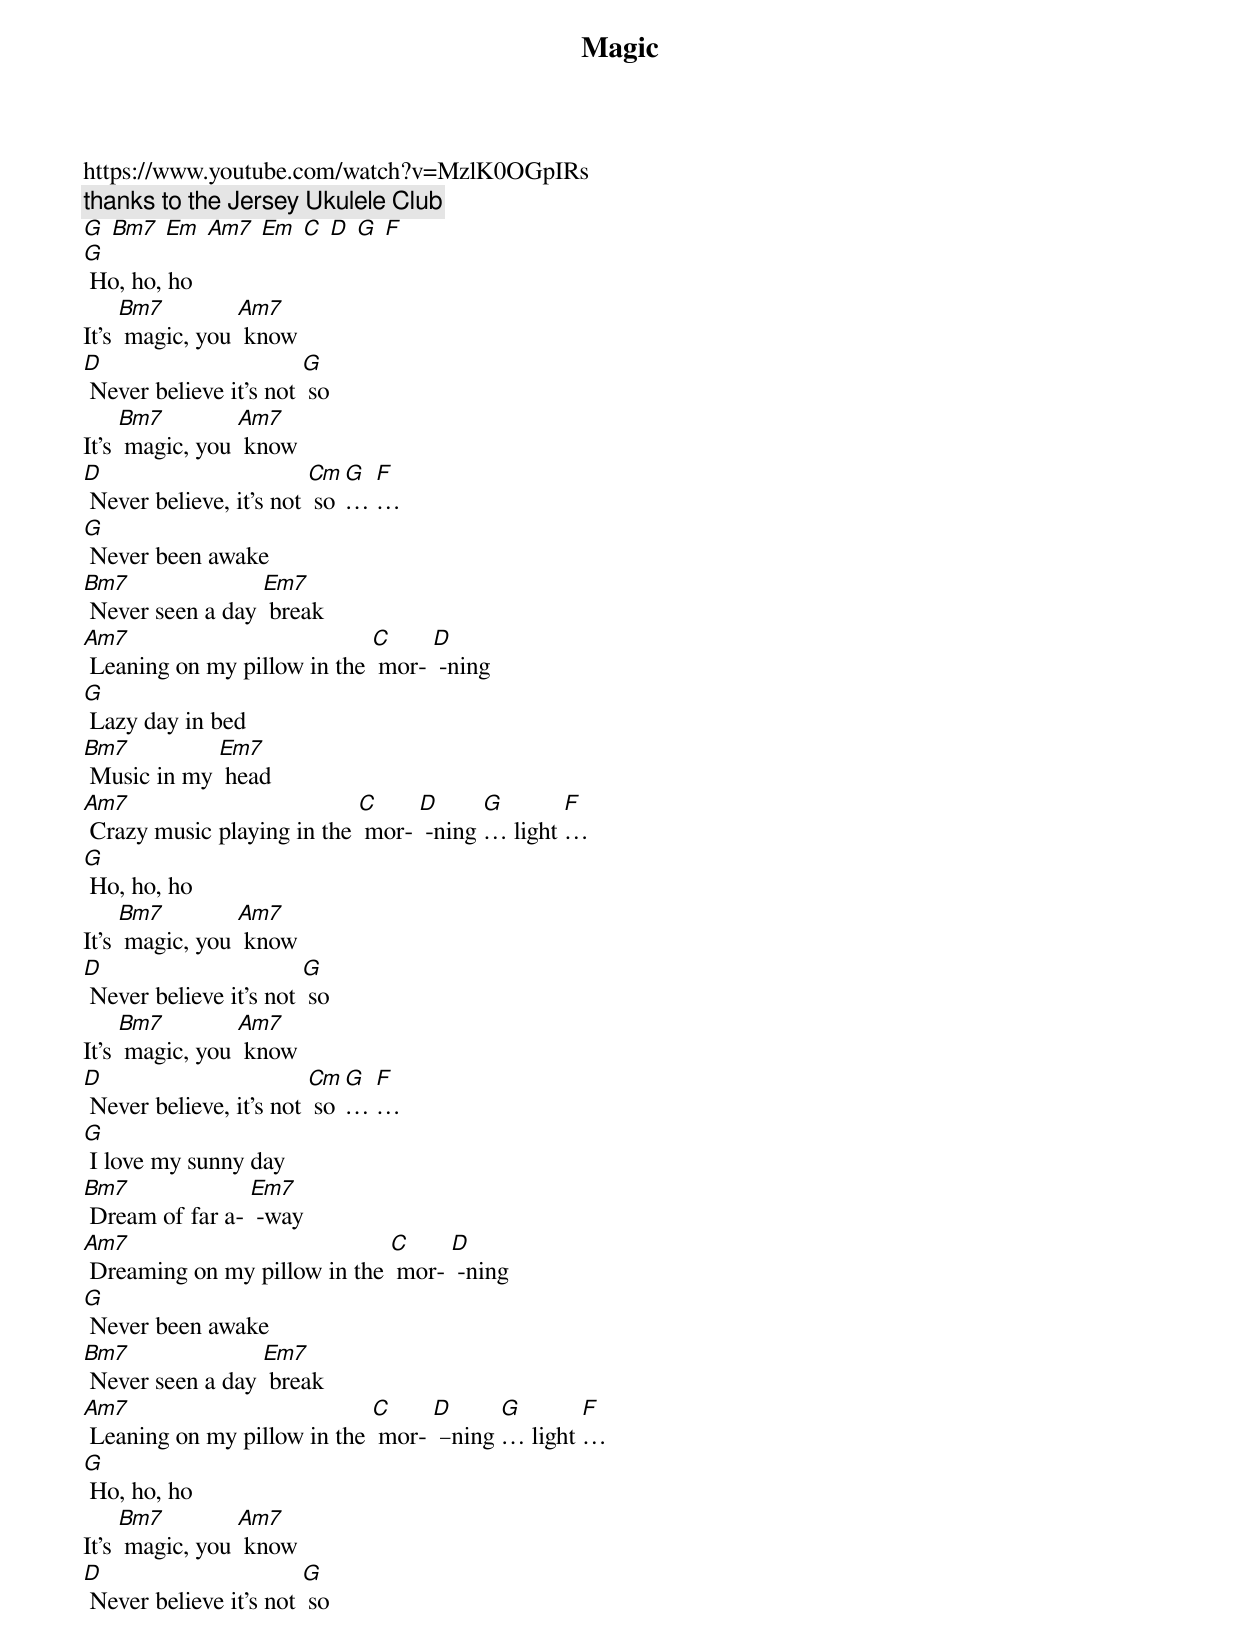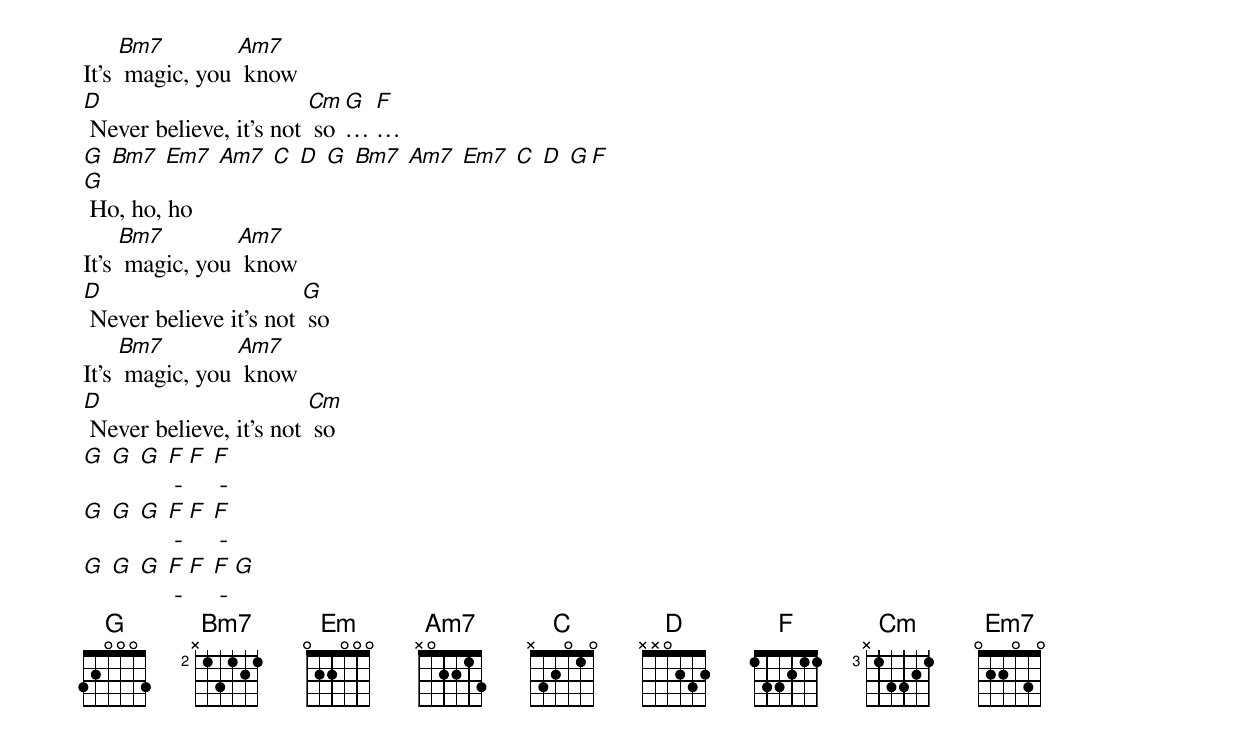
{t:Magic}
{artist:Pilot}
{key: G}
https://www.youtube.com/watch?v=MzlK0OGpIRs
{c: thanks to the Jersey Ukulele Club}
[G] [Bm7] [Em] [Am7] [Em] [C] [D] [G] [F]
[G] Ho, ho, ho
It's [Bm7] magic, you [Am7] know
[D] Never believe it's not [G] so
It's [Bm7] magic, you [Am7] know
[D] Never believe, it's not [Cm] so [G]… [F]…
{c: }
[G] Never been awake
[Bm7] Never seen a day [Em7] break
[Am7] Leaning on my pillow in the [C] mor- [D] -ning
[G] Lazy day in bed
[Bm7] Music in my [Em7] head
[Am7] Crazy music playing in the [C] mor- [D] -ning [G]… light [F]…
{c: }
[G] Ho, ho, ho
It's [Bm7] magic, you [Am7] know
[D] Never believe it's not [G] so
It's [Bm7] magic, you [Am7] know
[D] Never believe, it's not [Cm] so [G]… [F]…
{c: }
[G] I love my sunny day
[Bm7] Dream of far a- [Em7] -way
[Am7] Dreaming on my pillow in the [C] mor- [D] -ning
[G] Never been awake
[Bm7] Never seen a day [Em7] break
[Am7] Leaning on my pillow in the [C] mor- [D] –ning [G]… light [F]…
{c: }
[G] Ho, ho, ho
It's [Bm7] magic, you [Am7] know
[D] Never believe it's not [G] so
It's [Bm7] magic, you [Am7] know
[D] Never believe, it's not [Cm] so [G]… [F]…
{c: }
[G] [Bm7] [Em7] [Am7] [C] [D] [G] [Bm7] [Am7] [Em7] [C] [D] [G][F]
[G] Ho, ho, ho
It's [Bm7] magic, you [Am7] know
[D] Never believe it's not [G] so
It's [Bm7] magic, you [Am7] know
[D] Never believe, it's not [Cm] so
{c: }
[G] [G] [G] [F] - [F] [F] -
[G] [G] [G] [F] - [F] [F] -
[G] [G] [G] [F] - [F] [F] - [G]
